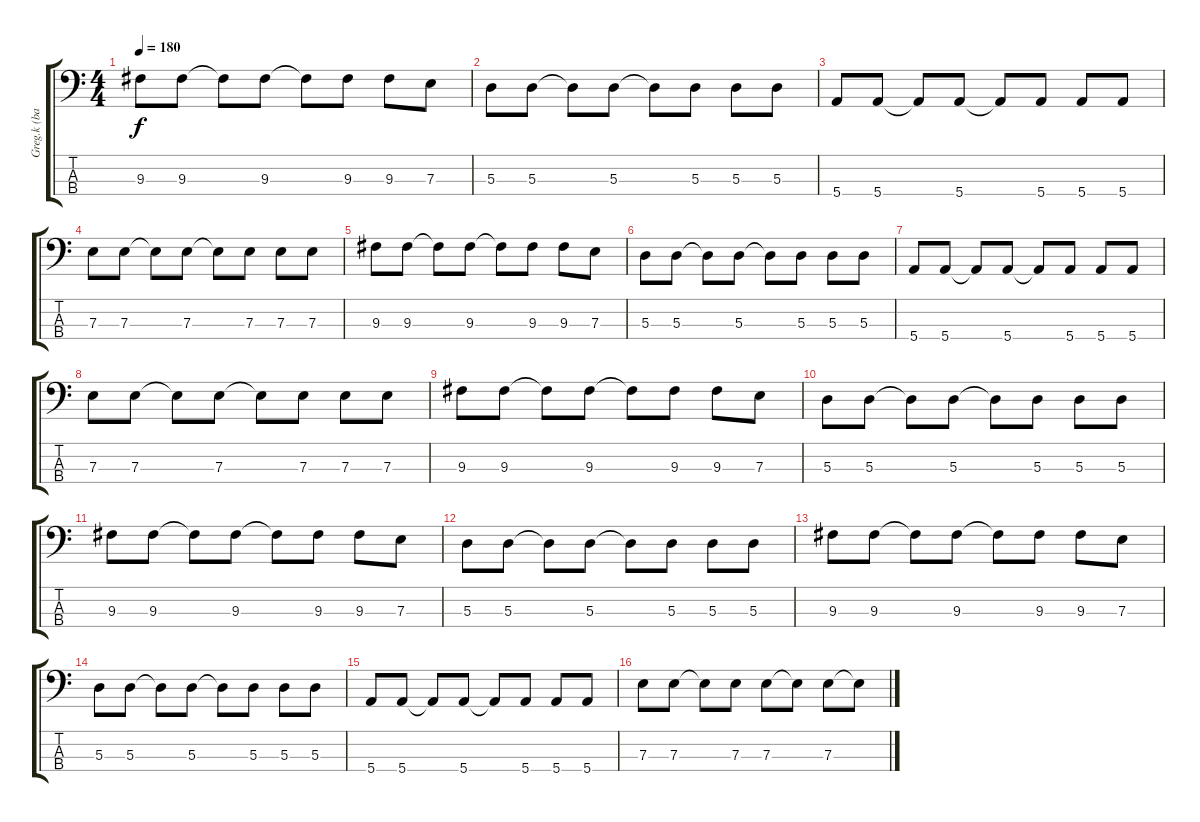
\track ("Greg.k (bass)" "Greg.k (ba") {instrument electricbasspick}
\staff {score tabs}
\tuning (G2 D2 A1 E1) {hide}
\ts (4 4)
\tempo 180
\clef f4
\ks c
9.3.8{dy f} 9.3.8 9.3{t}.8 9.3.8 9.3{t}.8 9.3.8 9.3.8 7.3.8 |
5.3.8 5.3.8 5.3{t}.8 5.3.8 5.3{t}.8 5.3.8 5.3.8 5.3.8 |
5.4.8 5.4.8 5.4{t}.8 5.4.8 5.4{t}.8 5.4.8 5.4.8 5.4.8 |
7.3.8 7.3.8 7.3{t}.8 7.3.8 7.3{t}.8 7.3.8 7.3.8 7.3.8 |
9.3.8 9.3.8 9.3{t}.8 9.3.8 9.3{t}.8 9.3.8 9.3.8 7.3.8 |
5.3.8 5.3.8 5.3{t}.8 5.3.8 5.3{t}.8 5.3.8 5.3.8 5.3.8 |
5.4.8 5.4.8 5.4{t}.8 5.4.8 5.4{t}.8 5.4.8 5.4.8 5.4.8 |
7.3.8 7.3.8 7.3{t}.8 7.3.8 7.3{t}.8 7.3.8 7.3.8 7.3.8 |
9.3.8 9.3.8 9.3{t}.8 9.3.8 9.3{t}.8 9.3.8 9.3.8 7.3.8 |
5.3.8 5.3.8 5.3{t}.8 5.3.8 5.3{t}.8 5.3.8 5.3.8 5.3.8 |
9.3.8 9.3.8 9.3{t}.8 9.3.8 9.3{t}.8 9.3.8 9.3.8 7.3.8 |
5.3.8 5.3.8 5.3{t}.8 5.3.8 5.3{t}.8 5.3.8 5.3.8 5.3.8 |
9.3.8 9.3.8 9.3{t}.8 9.3.8 9.3{t}.8 9.3.8 9.3.8 7.3.8 |
5.3.8 5.3.8 5.3{t}.8 5.3.8 5.3{t}.8 5.3.8 5.3.8 5.3.8 |
5.4.8 5.4.8 5.4{t}.8 5.4.8 5.4{t}.8 5.4.8 5.4.8 5.4.8 |
7.3.8 7.3.8 7.3{t}.8 7.3.8 7.3.8 7.3{t}.8 7.3.8 7.3{t}.8
